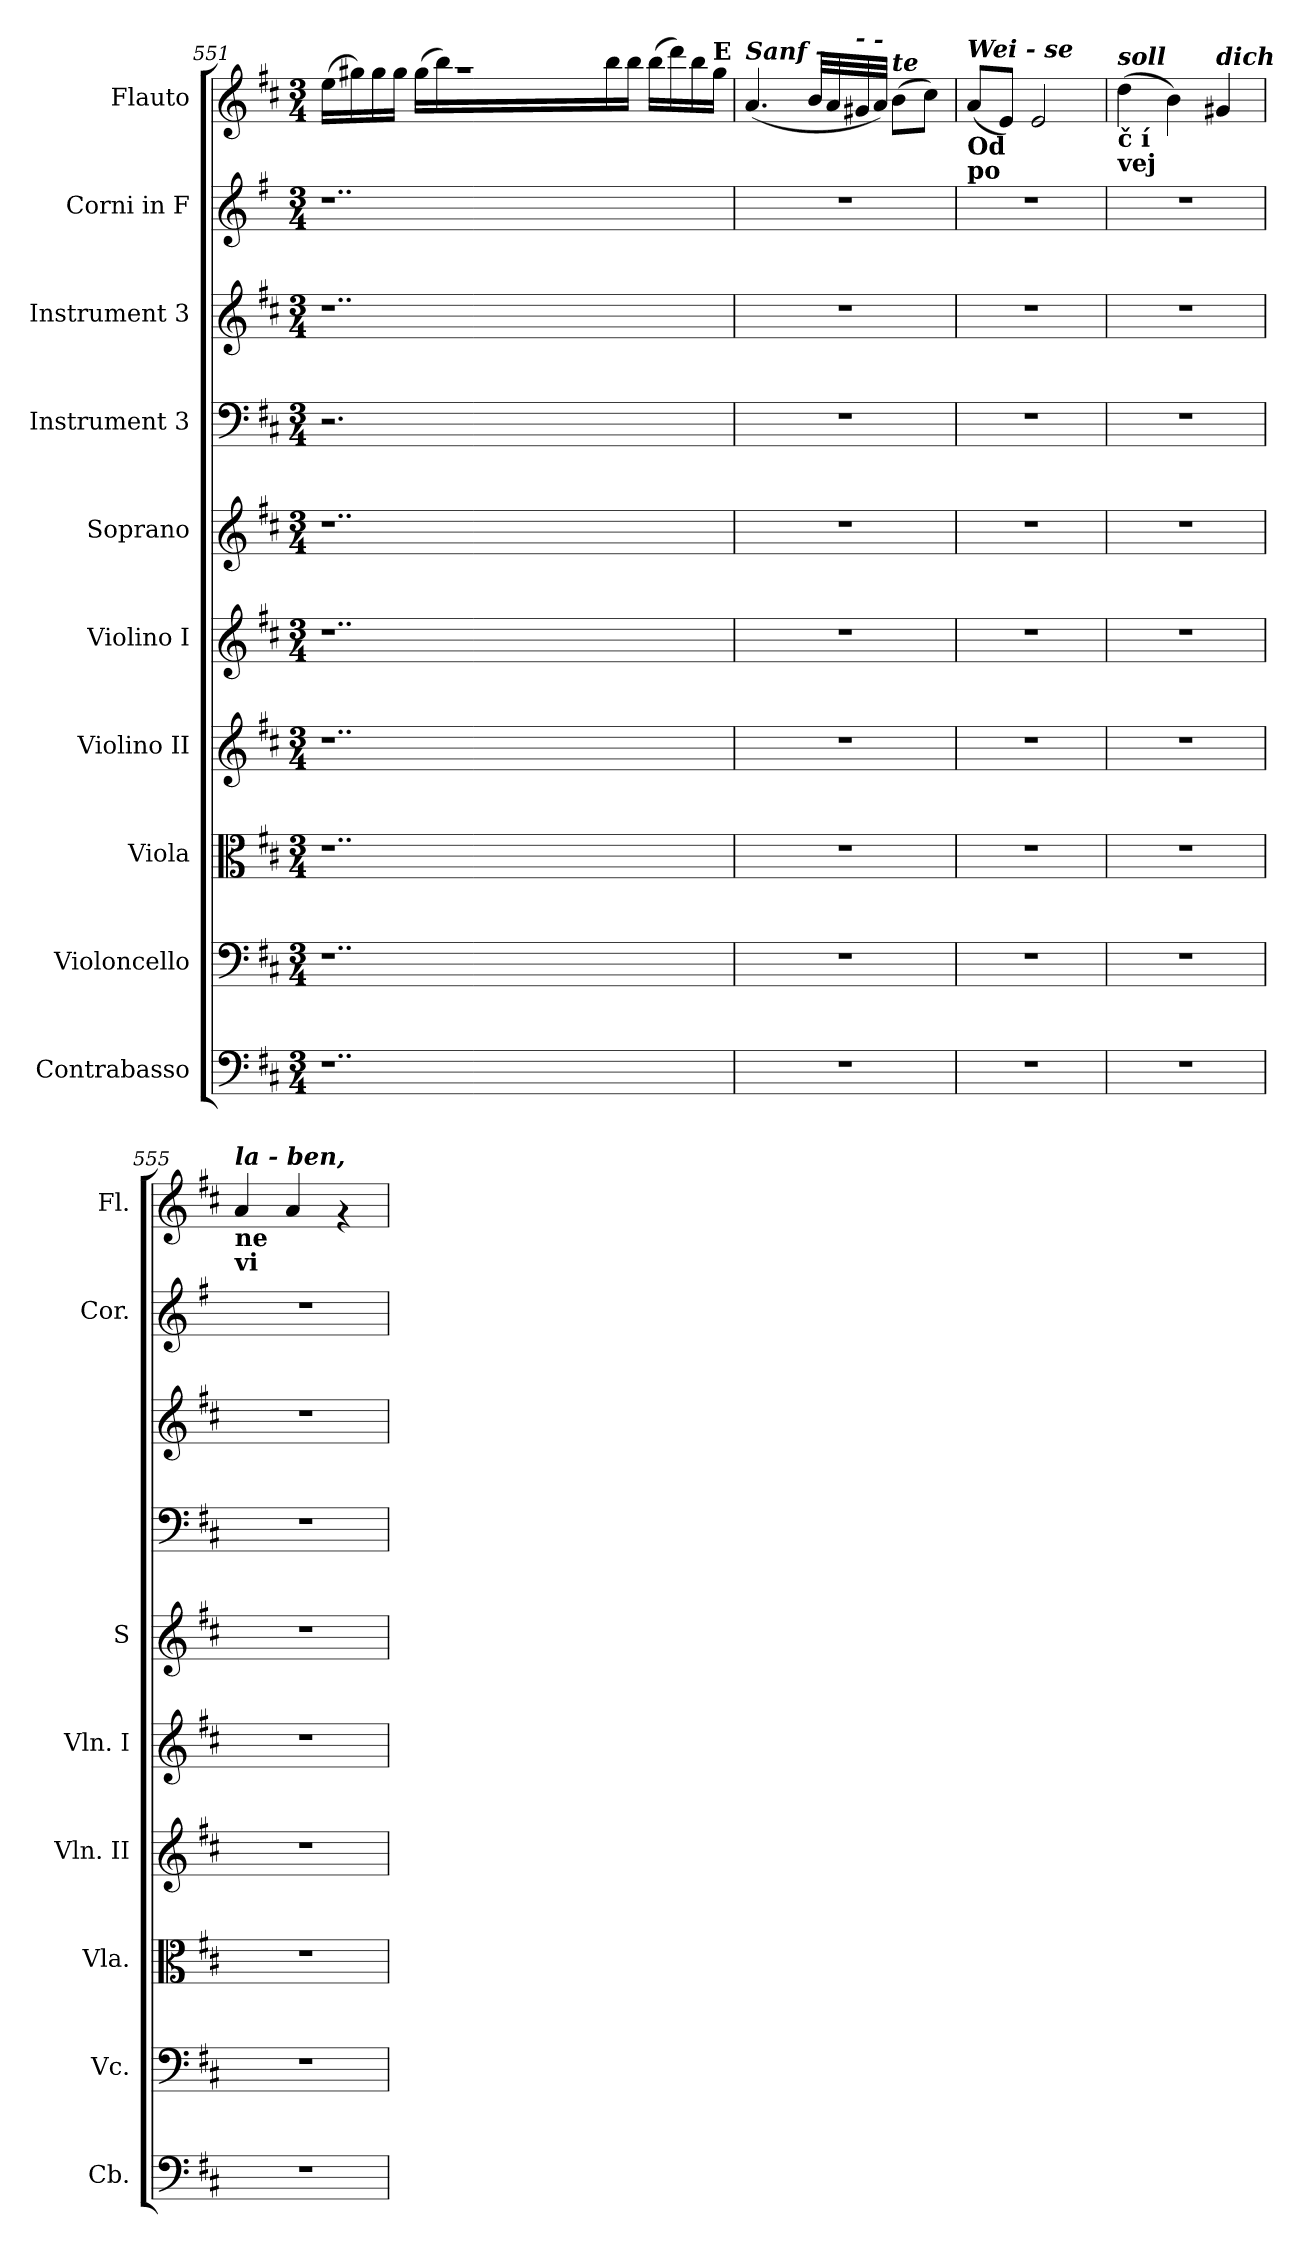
**kern	**kern	**kern	**kern	**kern	**kern	**kern	**kern	**kern	**kern
*part10	*part9	*part8	*part7	*part6	*part5	*part4	*part3	*part2	*part1
*staff10	*staff9	*staff8	*staff7	*staff6	*staff5	*staff4	*staff3	*staff2	*staff1
*I"Contrabasso	*I"Violoncello	*I"Viola	*I"Violino II	*I"Violino I	*I"Soprano	*I"Instrument 3	*I"Instrument 3	*I"Corni in F	*I"Flauto
*I'Cb.	*I'Vc.	*I'Vla.	*I'Vln. II	*I'Vln. I	*I'S	*	*	*I'Cor.	*I'Fl.
*clefF4	*clefF4	*clefC3	*clefG2	*clefG2	*clefG2	*clefF4	*clefG2	*clefG2	*clefG2
*ITrd1c2	*ITrd1c2	*ITrd1c2	*ITrd1c2	*ITrd1c2	*ITrd1c2	*ITrd1c2	*ITrd1c2	*ITrd4c7	*ITrd1c2
*k[]	*k[]	*k[]	*k[]	*k[]	*k[]	*k[]	*k[]	*k[]	*k[]
*C:	*C:	*C:	*C:	*C:	*C:	*C:	*C:	*C:	*C:
*M3/4	*M3/4	*M3/4	*M3/4	*M3/4	*M3/4	*M3/4	*M3/4	*M3/4	*M3/4
=551	=551	=551	=551	=551	=551	=551	=551	=551	=551
1..r	1..r	1..r	1..r	1..r	1..r	2.r	1..r	1..r	(>16dd\L
.	.	.	.	.	.	.	.	.	16ff#X\)
.	.	.	.	.	.	.	.	.	16ff#\
.	.	.	.	.	.	.	.	.	16ff#\J
.	.	.	.	.	.	.	.	.	(>16ff#\L
.	.	.	.	.	.	.	.	.	16aa\)
.	.	.	.	.	.	.	.	.	1r
.	.	.	.	.	.	1ryy	.	.	.
.	.	.	.	.	.	.	.	.	16aa\
.	.	.	.	.	.	.	.	.	16aa\J
.	.	.	.	.	.	.	.	.	(>16aa\L
.	.	.	.	.	.	.	.	.	16ccc\)
.	.	.	.	.	.	.	.	.	16aa\
!	!	!	!	!	!	!	!	!	!LO:TX:a:B:t=E
.	.	.	.	.	.	.	.	.	16ff#\J
=552	=552	=552	=552	=552	=552	=552	=552	=552	=552
!	!	!	!	!	!	!	!	!	!LO:TX:a:Bi:t=Sanf -
2.r	2.r	2.r	2.r	2.r	2.r	2.r	2.r	2.r	(<4.g/
.	.	.	.	.	.	.	.	.	32a/L
.	.	.	.	.	.	.	.	.	32g/
!	!	!	!	!	!	!	!	!	!LO:TX:a:Bi:t=-
.	.	.	.	.	.	.	.	.	32f#X/
!	!	!	!	!	!	!	!	!	!LO:TX:a:Bi:t=-
.	.	.	.	.	.	.	.	.	32g/J)
!	!	!	!	!	!	!	!	!	!LO:TX:a:Bi:t=te
.	.	.	.	.	.	.	.	.	(>8a\L
.	.	.	.	.	.	.	.	.	8b\J)
=553	=553	=553	=553	=553	=553	=553	=553	=553	=553
!	!	!	!	!	!	!	!	!	!LO:TX:a:Bi:t=Wei - se
!	!	!	!	!	!	!	!	!	!LO:TX:b:B:t=Od
!	!	!	!	!	!	!	!	!	!LO:TX:b:B:t=po
2.r	2.r	2.r	2.r	2.r	2.r	2.r	2.r	2.r	(<8g/L
.	.	.	.	.	.	.	.	.	8d/J)
.	.	.	.	.	.	.	.	.	2d/
!!LO:PB:g=z
=554	=554	=554	=554	=554	=554	=554	=554	=554	=554
!	!	!	!	!	!	!	!	!	!LO:TX:a:Bi:t=soll
!	!	!	!	!	!	!	!	!	!LO:TX:b:B:t=č í
!	!	!	!	!	!	!	!	!	!LO:TX:b:B:t=vej
2.r	2.r	2.r	2.r	2.r	2.r	2.r	2.r	2.r	(>4cc\
.	.	.	.	.	.	.	.	.	4a\)
!	!	!	!	!	!	!	!	!	!LO:TX:a:Bi:t=dich
.	.	.	.	.	.	.	.	.	4f#X/
=555	=555	=555	=555	=555	=555	=555	=555	=555	=555
!	!	!	!	!	!	!	!	!	!LO:TX:a:Bi:t=la - ben,
!	!	!	!	!	!	!	!	!	!LO:TX:b:B:t=ne
!	!	!	!	!	!	!	!	!	!LO:TX:b:B:t=vi
2.r	2.r	2.r	2.r	2.r	2.r	2.r	2.r	2.r	4g/
.	.	.	.	.	.	.	.	.	4g/
.	.	.	.	.	.	.	.	.	4rf
=	=	=	=	=	=	=	=	=	=
*-	*-	*-	*-	*-	*-	*-	*-	*-	*-
